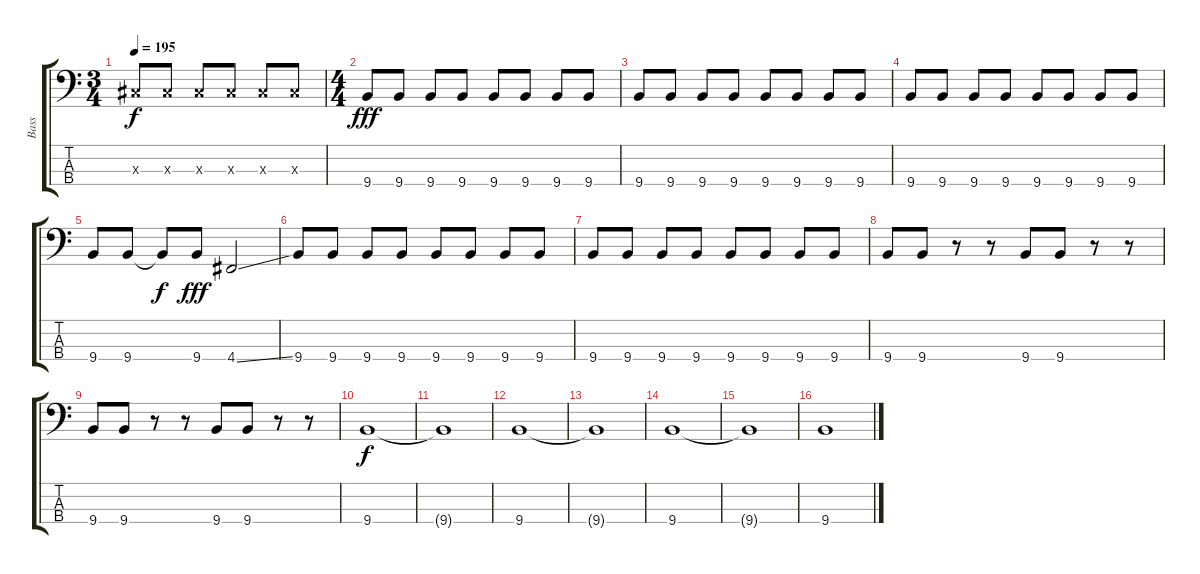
\track ("Bass" "Bass") {instrument electricbasspick}
\staff {score tabs}
\tuning (G2 D2 A1 D1) {hide}
\ts (3 4)
\tempo 195
\clef f4
\ks c
4.3{x}.8{dy f} 4.3{x}.8 4.3{x}.8 4.3{x}.8 4.3{x}.8 4.3{x}.8 |
\ts (4 4)
9.4.8{dy fff} 9.4.8 9.4.8 9.4.8 9.4.8 9.4.8 9.4.8 9.4.8 |
9.4.8 9.4.8 9.4.8 9.4.8 9.4.8 9.4.8 9.4.8 9.4.8 |
9.4.8 9.4.8 9.4.8 9.4.8 9.4.8 9.4.8 9.4.8 9.4.8 |
9.4.8 9.4.8 9.4{t}.8{dy f} 9.4.8{dy fff} 4.4{ss}.2 |
9.4.8 9.4.8 9.4.8 9.4.8 9.4.8 9.4.8 9.4.8 9.4.8 |
9.4.8 9.4.8 9.4.8 9.4.8 9.4.8 9.4.8 9.4.8 9.4.8 |
9.4.8 9.4.8 r.8 r.8 9.4.8 9.4.8 r.8 r.8 |
9.4.8 9.4.8 r.8 r.8 9.4.8 9.4.8 r.8 r.8 |
9.4.1{dy f} |
9.4{t}.1 |
9.4.1 |
9.4{t}.1 |
9.4.1 |
9.4{t}.1 |
9.4.1
